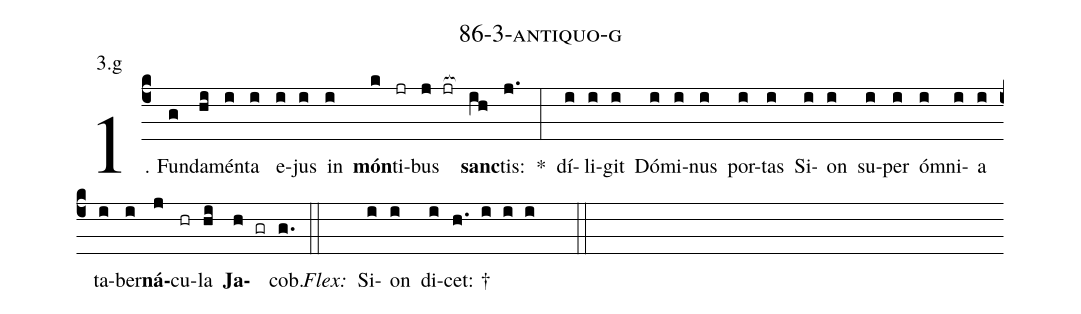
name: 86-3-antiquo-g;
annotation: 3.g;
%%
(c4)1. Fun(g)da(hi)mén(i)ta(i) e(i)jus(i) in(i) <b>món</b>(k)ti(jr)bus(j jr[ocb:1{]) <b>sanc</b>(ih[ocb:0}])tis:(j.) *(:) dí(i)li(i)git(i) Dó(i)mi(i)nus(i) por(i)tas(i) Si(i)on(i) su(i)per(i) óm(i)ni(i)a(i) ta(i)ber(i)<b>ná</b>(j)cu(hr)la(hi) <b>Ja</b>(h gr)cob.(g.) (::)
<i>Flex:</i>()  Si(i)on(i) di(i)cet: †(h. i i i  ::)
